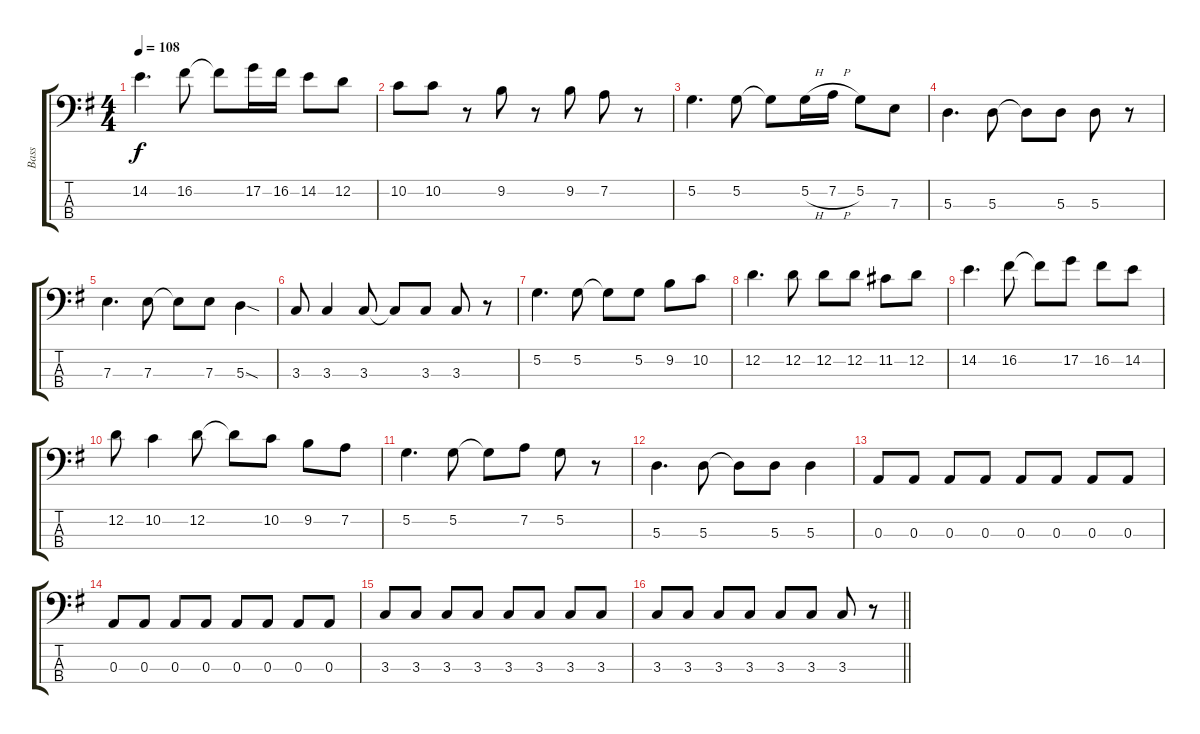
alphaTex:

\track ("Bass" "Bass") {instrument electricbassfinger}
\staff {score tabs}
\tuning (G2 D2 A1 E1) {hide}
\ts (4 4)
\tempo 108
\clef f4
\ks g
14.2.4{d dy f} 16.2.8 16.2{t}.8 17.2.16 16.2.16 14.2.8 12.2.8 |
10.2.8 10.2.8 r.8 9.2.8 r.8 9.2.8 7.2.8 r.8 |
5.2.4{d} 5.2.8 5.2{t}.8 5.2{h}.16 7.2{h}.16 5.2.8 7.3.8 |
5.3.4{d} 5.3.8 5.3{t}.8 5.3.8 5.3.8 r.8 |
7.3.4{d} 7.3.8 7.3{t}.8 7.3.8 5.3{sod}.4 |
3.3.8 3.3.4 3.3.8 3.3{t}.8 3.3.8 3.3.8 r.8 |
5.2.4{d} 5.2.8 5.2{t}.8 5.2.8 9.2.8 10.2.8 |
12.2.4{d} 12.2.8 12.2.8 12.2.8 11.2.8 12.2.8 |
14.2.4{d} 16.2.8 16.2{t}.8 17.2.8 16.2.8 14.2.8 |
12.2.8 10.2.4 12.2.8 12.2{t}.8 10.2.8 9.2.8 7.2.8 |
5.2.4{d} 5.2.8 5.2{t}.8 7.2.8 5.2.8 r.8 |
5.3.4{d} 5.3.8 5.3{t}.8 5.3.8 5.3.4 |
0.3.8 0.3.8 0.3.8 0.3.8 0.3.8 0.3.8 0.3.8 0.3.8 |
0.3.8 0.3.8 0.3.8 0.3.8 0.3.8 0.3.8 0.3.8 0.3.8 |
3.3.8 3.3.8 3.3.8 3.3.8 3.3.8 3.3.8 3.3.8 3.3.8 |
\barLineRight lightlight
3.3.8 3.3.8 3.3.8 3.3.8 3.3.8 3.3.8 3.3.8 r.8
